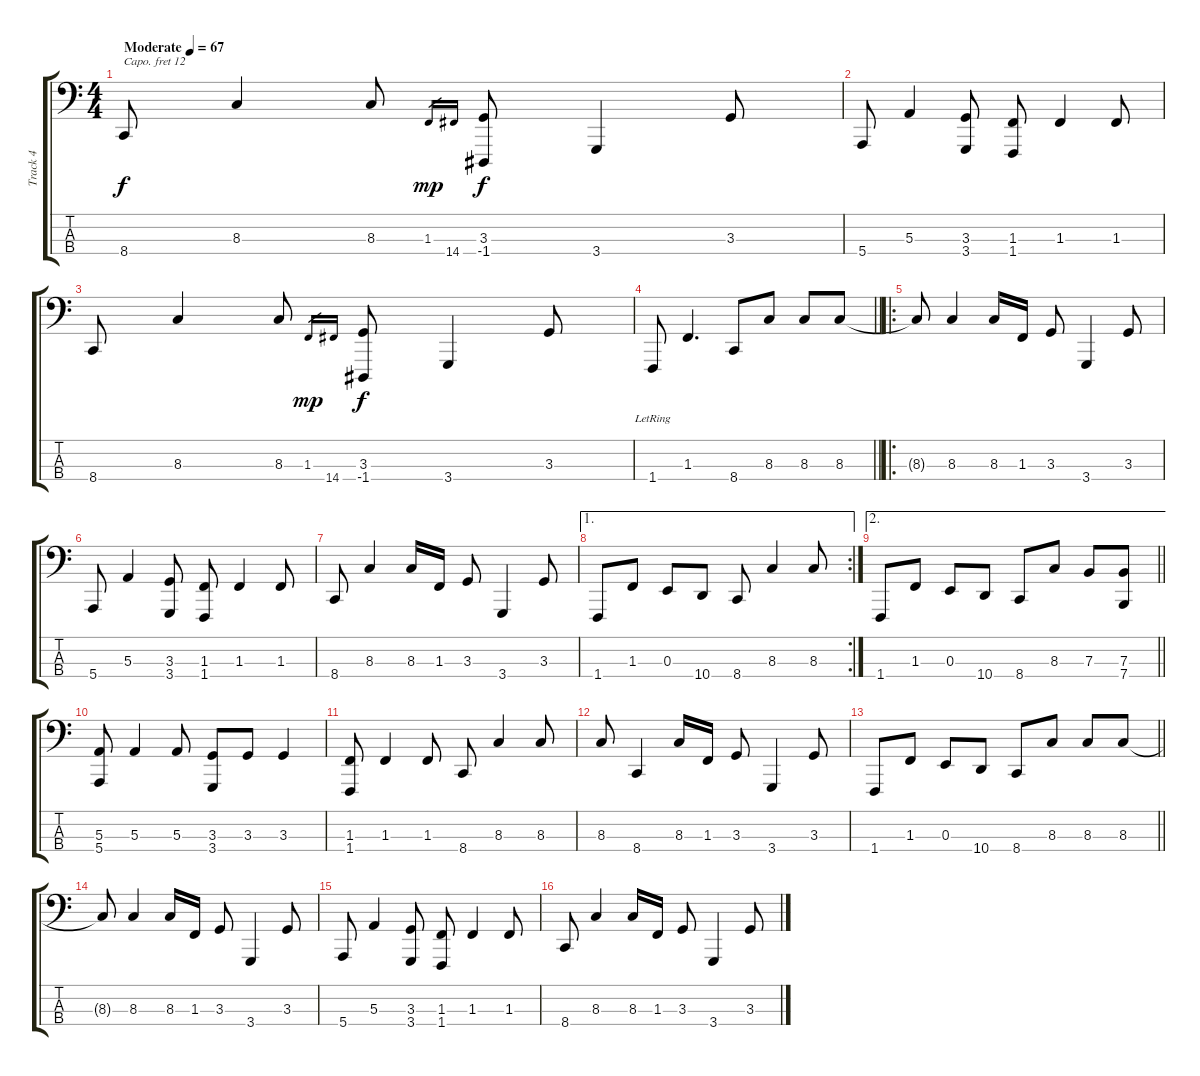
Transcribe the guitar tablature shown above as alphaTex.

\track ("Track 4" "Track 4") {instrument acousticgrandpiano}
\staff {score tabs}
\capo 12
\tuning (G2 D2 E1 E0) {hide}
\ts (4 4)
\tempo (67 "Moderate")
\clef f4
\ks c
8.4.8{dy f instrument acousticgrandpiano} 8.3.4 8.3.8 1.3.16{gr dy mp} 14.4.16{gr} (3.3 -1.4).8{dy f} 3.4.4 3.3.8 |
5.4.8 5.3.4 (3.3 3.4).8 (1.3 1.4).8 1.3.4 1.3.8 |
8.4.8 8.3.4 8.3.8 1.3.16{gr dy mp} 14.4.16{gr} (3.3 -1.4).8{dy f} 3.4.4 3.3.8 |
\barLineRight lightlight
1.4{lr}.8 1.3.4{d} 8.4.8 8.3.8 8.3.8 8.3.8 |
\ro
8.3{t}.8 8.3.4 8.3.16 1.3.16 3.3.8 3.4.4 3.3.8 |
5.4.8 5.3.4 (3.3 3.4).8 (1.3 1.4).8 1.3.4 1.3.8 |
8.4.8 8.3.4 8.3.16 1.3.16 3.3.8 3.4.4 3.3.8 |
\ae 1
\rc 2
1.4.8 1.3.8 0.3.8 10.4.8 8.4.8 8.3.4 8.3.8 |
\ae 2
\barLineRight lightlight
1.4.8 1.3.8 0.3.8 10.4.8 8.4.8 8.3.8 7.3.8 (7.3 7.4).8 |
(5.3 5.4).8 5.3.4 5.3.8 (3.3 3.4).8 3.3.8 3.3.4 |
(1.3 1.4).8 1.3.4 1.3.8 8.4.8 8.3.4 8.3.8 |
8.3.8 8.4.4 8.3.16 1.3.16 3.3.8 3.4.4 3.3.8 |
\barLineRight lightlight
1.4.8 1.3.8 0.3.8 10.4.8 8.4.8 8.3.8 8.3.8 8.3.8 |
8.3{t}.8 8.3.4 8.3.16 1.3.16 3.3.8 3.4.4 3.3.8 |
5.4.8 5.3.4 (3.3 3.4).8 (1.3 1.4).8 1.3.4 1.3.8 |
8.4.8 8.3.4 8.3.16 1.3.16 3.3.8 3.4.4 3.3.8
